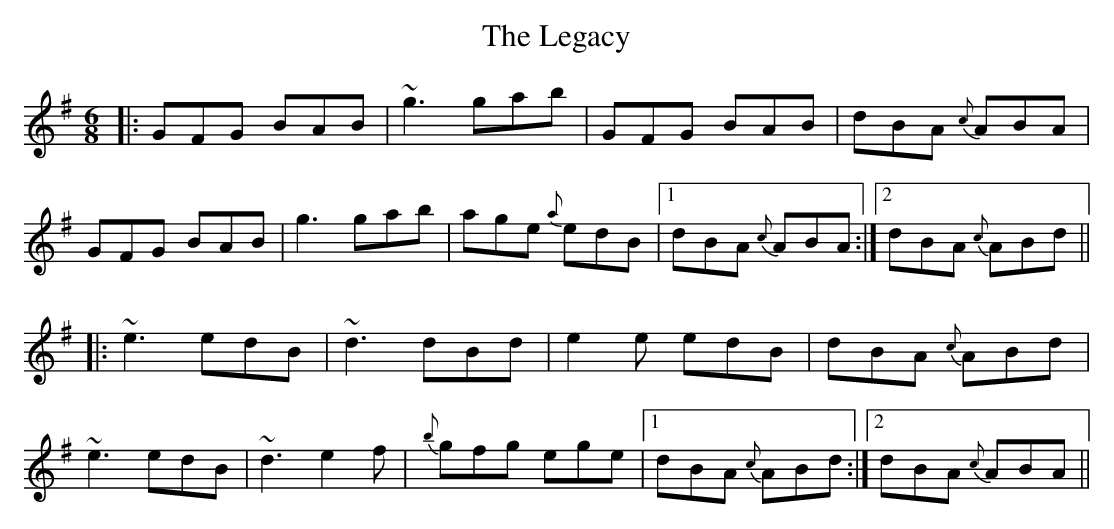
X:1
T: The Legacy
M: 6/8
L: 1/8
K: Gmaj
|:GFG BAB|~g3 gab|GFG BAB|dBA {c}ABA|
GFG BAB|g3 gab|age {a}edB|1 dBA {c}ABA:|2 dBA {c}ABd||
|:~e3 edB|~d3 dBd|e2e edB|dBA {c}ABd|
~e3 edB|~d3 e2f|{b}gfg ege|1 dBA {c}ABd:|2 dBA {c}ABA||
